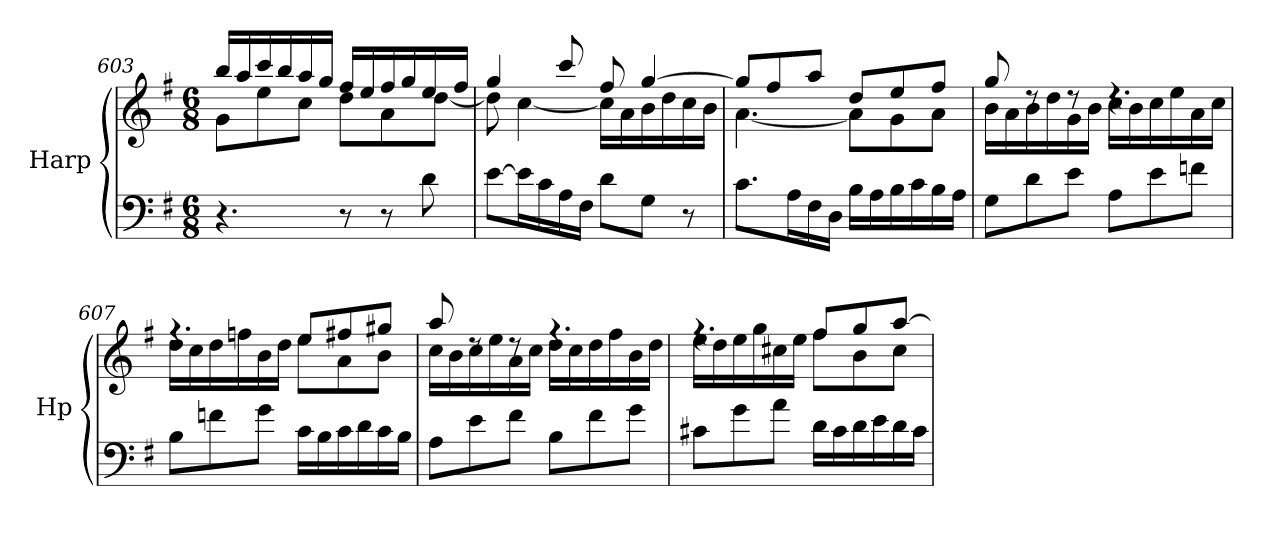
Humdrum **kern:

**kern	**kern
*part1	*part1
*staff2	*staff1
*I"Harp	*
*I'Hp	*
!!LO:PB:g=z
*clefF4	*clefG2
*k[f#]	*k[f#]
*M6/8	*M6/8
=603	=603
*	*^
4.r	16bb/LL	8g\L
.	16aa/	.
.	16ccc/	8ee\
.	16bb/	.
.	16aa/	8cc\J
.	16gg/JJ	.
8r	16ff#/LL	8dd\L
.	16ee/	.
8r	16ff#/	8a\
.	16gg/	.
8d\	16ee/	[8dd\J
.	16ff#/JJ	.
=604	=604	=604
[8e\L	4gg/	8dd\]
16e\L]	.	[4cc\
16c\	.	.
16A\	8ccc/	.
16F#\JJ	.	.
8d\L	8ff#/	16cc\LL]
.	.	16a\
8G\J	[4gg/	16b\
.	.	16dd\
8r	.	16cc\
.	.	16b\JJ
=605	=605	=605
8.c\L	8gg/L]	[4.a\
.	8ff#/	.
16A\L	.	.
16F#\	8aa/J	.
16D\JJ	.	.
16B\LL	8dd/L	8a\L]
16A\	.	.
16B\	8ee/	8g\
16c\	.	.
16B\	8ff#/J	8a\J
16A\JJ	.	.
!!LO:LB:g=z	!!
=606	=606	=606
8G\L	8gg/	16b\LL
.	.	16a\
8d\	8rdd	16b\
.	.	16dd\
8e\J	8rdd	16g\
.	.	16b\JJ
8A\L	4.rdd	16cc\LL
.	.	16b\
8e\	.	16cc\
.	.	16ee\
8fn\J	.	16a\
.	.	16cc\JJ
=607	=607	=607
8B\L	4.rff	16dd\LL
.	.	16cc\
8fn\	.	16dd\
.	.	16ffn\
8g\J	.	16b\
.	.	16dd\JJ
16c\LL	8ee/L	8ee\L
16B\	.	.
16c\	8ff#X/	8a\
16d\	.	.
16c\	8gg#X/J	8b\J
16B\JJ	.	.
=608	=608	=608
8A\L	8aa/	16cc\LL
.	.	16b\
8e\	8rdd	16cc\
.	.	16ee\
8f#\J	8rdd	16a\
.	.	16cc\JJ
8B\L	4.rff	16dd\LL
.	.	16cc\
8f#\	.	16dd\
.	.	16ff#\
8g\J	.	16b\
.	.	16dd\JJ
!!LO:LB:g=z	!!
=609	=609	=609
8c#X\L	4.rff	16ee\LL
.	.	16dd\
8g\	.	16ee\
.	.	16gg\
8a\J	.	16cc#X\
.	.	16ee\JJ
16d\LL	8ff#/L	8ff#\L
16c#\	.	.
16d\	8gg/	8b\
16e\	.	.
16d\	[8aa/J	8cc#\J
16c#\JJ	.	.
*	*v	*v
=	=
*-	*-
